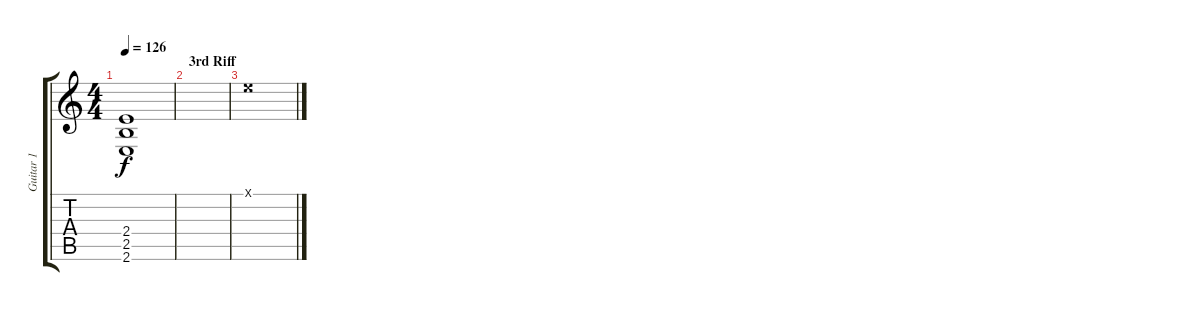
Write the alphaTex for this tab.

\track ("Guitar 1" "Guitar 1") {instrument distortionguitar}
\staff {score tabs}
\tuning (E4 B3 G3 D3 A2 D2) {hide}
\ts (4 4)
\tempo 126
\clef g2
\ks c
(2.4{t} 2.5{t} 2.6{t}).1{dy f} |
\section ("" "3rd Riff")
|
0.1{x}.1
